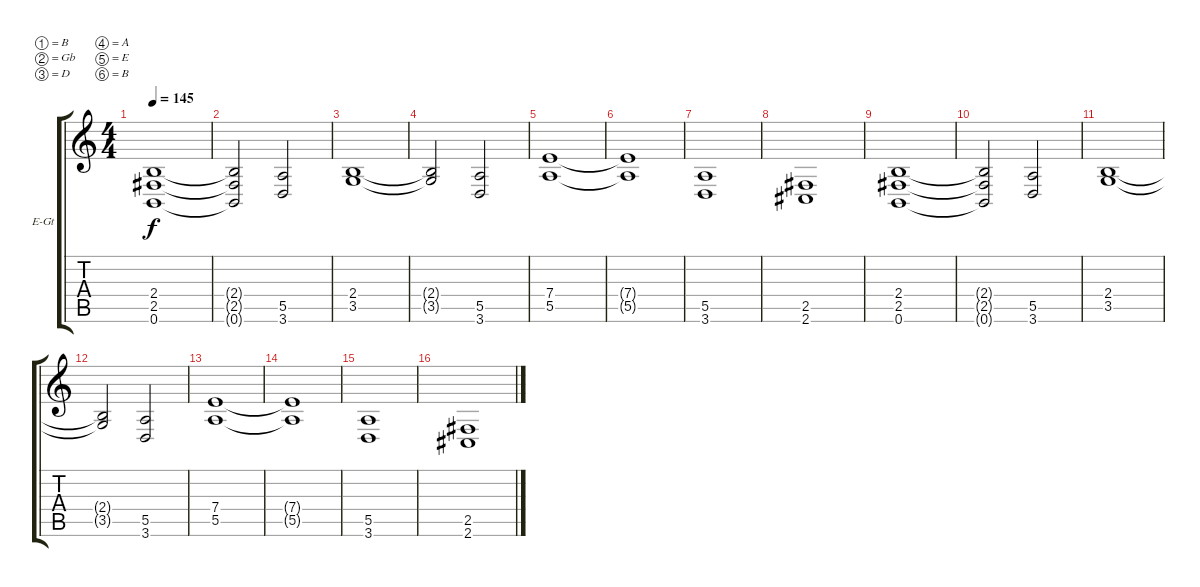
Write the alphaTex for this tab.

\bracketExtendMode groupsimilarinstruments
\firstSystemTrackNameOrientation horizontal
\otherSystemsTrackNameOrientation horizontal
\track ("OLAVI MIKKONEN" "E-Gt") {instrument distortionguitar}
\staff {score tabs}
\tuning (B3 Gb3 D3 A2 E2 B1)
\ts (4 4)
\tempo 145
\clef g2
\ks c
(2.4 2.5 0.6).1{dy f instrument distortionguitar} |
(2.4{t} 2.5{t} 0.6{t}).2 (5.5 3.6).2 |
(2.4 3.5).1 |
(2.4{t} 3.5{t}).2 (5.5 3.6).2 |
(7.4 5.5).1 |
(7.4{t} 5.5{t}).1 |
(5.5 3.6).1 |
(2.5 2.6).1 |
(2.4 2.5 0.6).1 |
(2.4{t} 2.5{t} 0.6{t}).2 (5.5 3.6).2 |
(2.4 3.5).1 |
(2.4{t} 3.5{t}).2 (5.5 3.6).2 |
(7.4 5.5).1 |
(7.4{t} 5.5{t}).1 |
(5.5 3.6).1 |
(2.5 2.6).1
